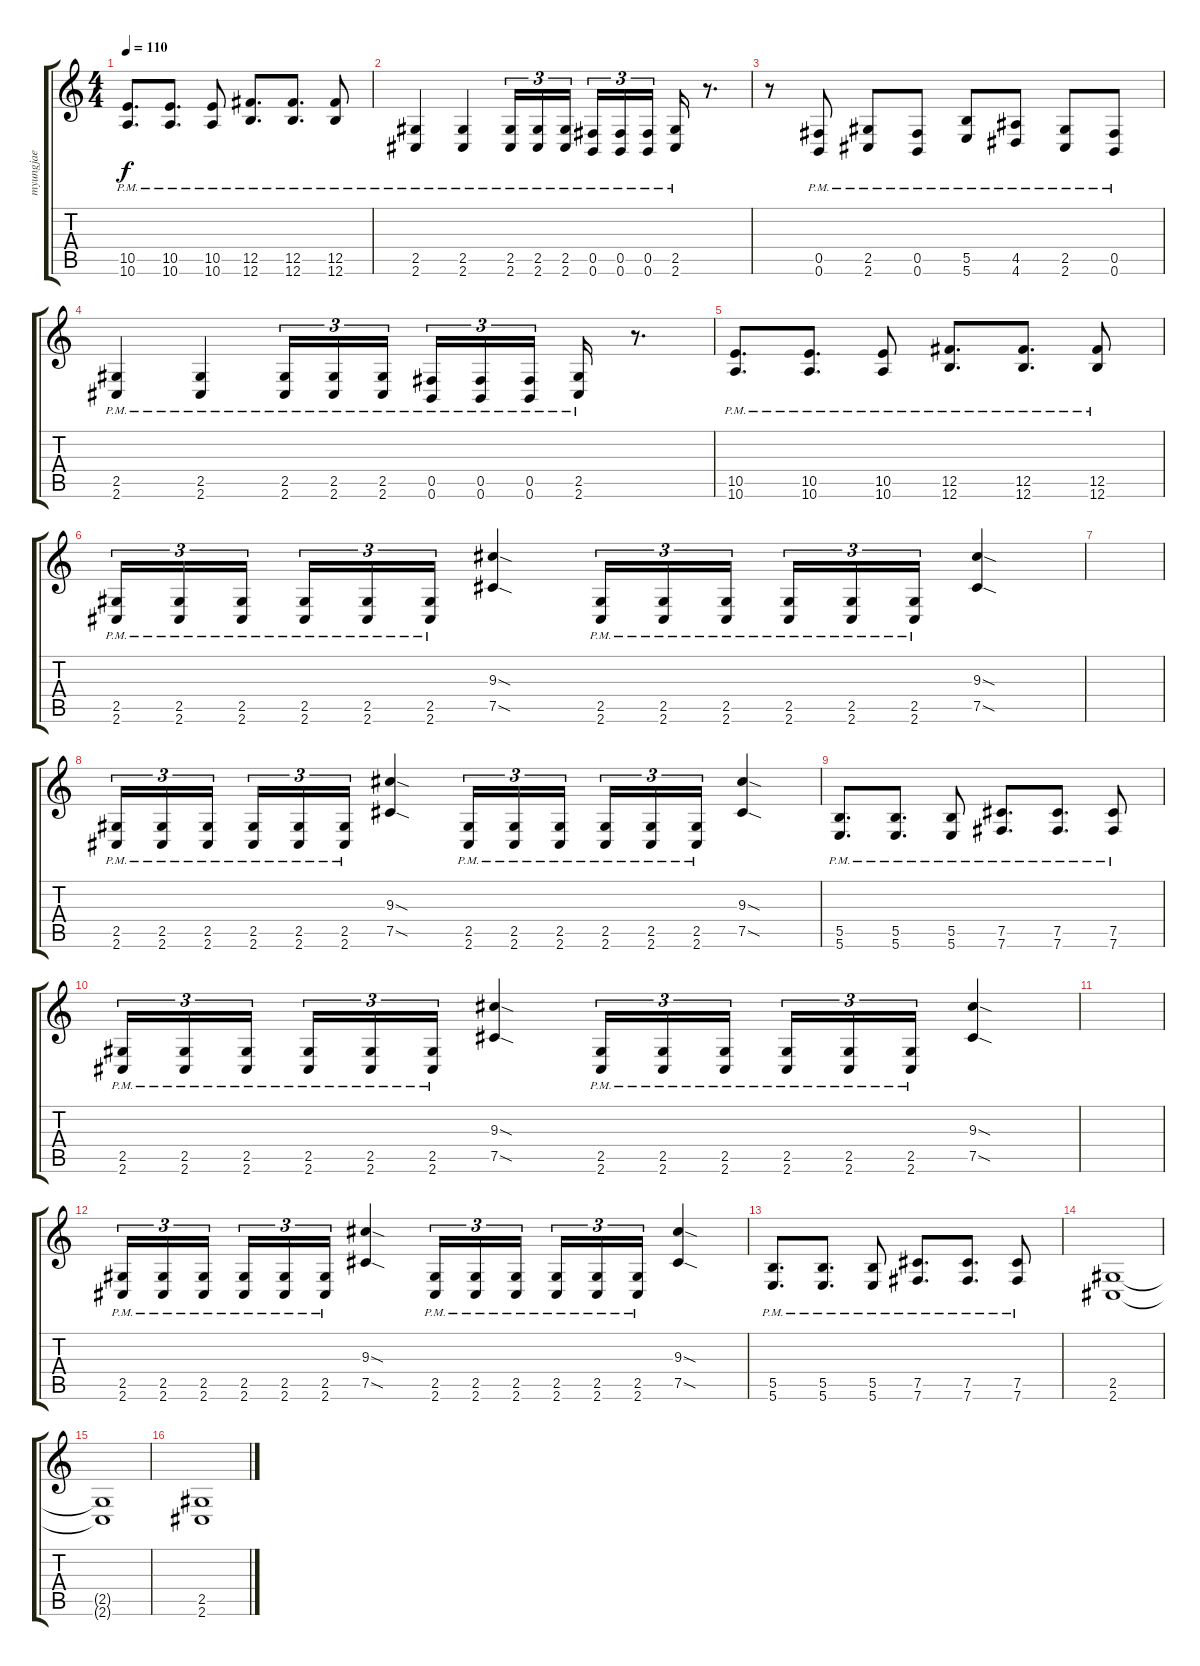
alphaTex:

\track ("myungjae" "myungjae") {instrument distortionguitar}
\staff {score tabs}
\tuning (Db4 Ab3 E3 B2 Gb2 B1) {hide}
\ts (4 4)
\tempo 110
\clef g2
\ks c
(10.5{pm} 10.6{pm}).8{d dy f} (10.5{pm} 10.6{pm}).8{d} (10.5{pm} 10.6{pm}).8 (12.5{pm} 12.6{pm}).8{d} (12.5{pm} 12.6{pm}).8{d} (12.5{pm} 12.6{pm}).8 |
(2.5{pm} 2.6{pm}).4 (2.5{pm} 2.6{pm}).4 (2.5{pm} 2.6{pm}).16{tu (3 2)} (2.5{pm} 2.6{pm}).16{tu (3 2)} (2.5{pm} 2.6{pm}).16{tu (3 2) beam splitsecondary} (0.5{pm} 0.6{pm}).16{tu (3 2)} (0.5{pm} 0.6{pm}).16{tu (3 2)} (0.5{pm} 0.6{pm}).16{tu (3 2)} (2.5{pm} 2.6{pm}).16 r.8{d} |
r.8 (0.5{pm} 0.6{pm}).8 (2.5{pm} 2.6{pm}).8 (0.5{pm} 0.6{pm}).8 (5.5{pm} 5.6{pm}).8 (4.5{pm} 4.6{pm}).8 (2.5{pm} 2.6{pm}).8 (0.5{pm} 0.6{pm}).8 |
(2.5{pm} 2.6{pm}).4 (2.5{pm} 2.6{pm}).4 (2.5{pm} 2.6{pm}).16{tu (3 2)} (2.5{pm} 2.6{pm}).16{tu (3 2)} (2.5{pm} 2.6{pm}).16{tu (3 2) beam splitsecondary} (0.5{pm} 0.6{pm}).16{tu (3 2)} (0.5{pm} 0.6{pm}).16{tu (3 2)} (0.5{pm} 0.6{pm}).16{tu (3 2)} (2.5{pm} 2.6{pm}).16 r.8{d} |
(10.5{pm} 10.6{pm}).8{d} (10.5{pm} 10.6{pm}).8{d} (10.5{pm} 10.6{pm}).8 (12.5{pm} 12.6{pm}).8{d} (12.5{pm} 12.6{pm}).8{d} (12.5{pm} 12.6{pm}).8 |
(2.5{pm} 2.6{pm}).16{tu (3 2)} (2.5{pm} 2.6{pm}).16{tu (3 2)} (2.5{pm} 2.6{pm}).16{tu (3 2) beam splitsecondary} (2.5{pm} 2.6{pm}).16{tu (3 2)} (2.5{pm} 2.6{pm}).16{tu (3 2)} (2.5{pm} 2.6{pm}).16{tu (3 2)} (9.3{sod} 7.5{sod}).4 (2.5{pm} 2.6{pm}).16{tu (3 2)} (2.5{pm} 2.6{pm}).16{tu (3 2)} (2.5{pm} 2.6{pm}).16{tu (3 2) beam splitsecondary} (2.5{pm} 2.6{pm}).16{tu (3 2)} (2.5{pm} 2.6{pm}).16{tu (3 2)} (2.5{pm} 2.6{pm}).16{tu (3 2)} (9.3{sod} 7.5{sod}).4 |
|
(2.5{pm} 2.6{pm}).16{tu (3 2)} (2.5{pm} 2.6{pm}).16{tu (3 2)} (2.5{pm} 2.6{pm}).16{tu (3 2) beam splitsecondary} (2.5{pm} 2.6{pm}).16{tu (3 2)} (2.5{pm} 2.6{pm}).16{tu (3 2)} (2.5{pm} 2.6{pm}).16{tu (3 2)} (9.3{sod} 7.5{sod}).4 (2.5{pm} 2.6{pm}).16{tu (3 2)} (2.5{pm} 2.6{pm}).16{tu (3 2)} (2.5{pm} 2.6{pm}).16{tu (3 2) beam splitsecondary} (2.5{pm} 2.6{pm}).16{tu (3 2)} (2.5{pm} 2.6{pm}).16{tu (3 2)} (2.5{pm} 2.6{pm}).16{tu (3 2)} (9.3{sod} 7.5{sod}).4 |
(5.5{pm} 5.6{pm}).8{d} (5.5{pm} 5.6{pm}).8{d} (5.5{pm} 5.6{pm}).8 (7.5{pm} 7.6{pm}).8{d} (7.5{pm} 7.6{pm}).8{d} (7.5{pm} 7.6{pm}).8 |
(2.5{pm} 2.6{pm}).16{tu (3 2)} (2.5{pm} 2.6{pm}).16{tu (3 2)} (2.5{pm} 2.6{pm}).16{tu (3 2) beam splitsecondary} (2.5{pm} 2.6{pm}).16{tu (3 2)} (2.5{pm} 2.6{pm}).16{tu (3 2)} (2.5{pm} 2.6{pm}).16{tu (3 2)} (9.3{sod} 7.5{sod}).4 (2.5{pm} 2.6{pm}).16{tu (3 2)} (2.5{pm} 2.6{pm}).16{tu (3 2)} (2.5{pm} 2.6{pm}).16{tu (3 2) beam splitsecondary} (2.5{pm} 2.6{pm}).16{tu (3 2)} (2.5{pm} 2.6{pm}).16{tu (3 2)} (2.5{pm} 2.6{pm}).16{tu (3 2)} (9.3{sod} 7.5{sod}).4 |
|
(2.5{pm} 2.6{pm}).16{tu (3 2)} (2.5{pm} 2.6{pm}).16{tu (3 2)} (2.5{pm} 2.6{pm}).16{tu (3 2) beam splitsecondary} (2.5{pm} 2.6{pm}).16{tu (3 2)} (2.5{pm} 2.6{pm}).16{tu (3 2)} (2.5{pm} 2.6{pm}).16{tu (3 2)} (9.3{sod} 7.5{sod}).4 (2.5{pm} 2.6{pm}).16{tu (3 2)} (2.5{pm} 2.6{pm}).16{tu (3 2)} (2.5{pm} 2.6{pm}).16{tu (3 2) beam splitsecondary} (2.5{pm} 2.6{pm}).16{tu (3 2)} (2.5{pm} 2.6{pm}).16{tu (3 2)} (2.5{pm} 2.6{pm}).16{tu (3 2)} (9.3{sod} 7.5{sod}).4 |
(5.5{pm} 5.6{pm}).8{d} (5.5{pm} 5.6{pm}).8{d} (5.5{pm} 5.6{pm}).8 (7.5{pm} 7.6{pm}).8{d} (7.5{pm} 7.6{pm}).8{d} (7.5{pm} 7.6{pm}).8 |
(2.5 2.6).1 |
(2.5{t} 2.6{t}).1 |
(2.5 2.6).1
